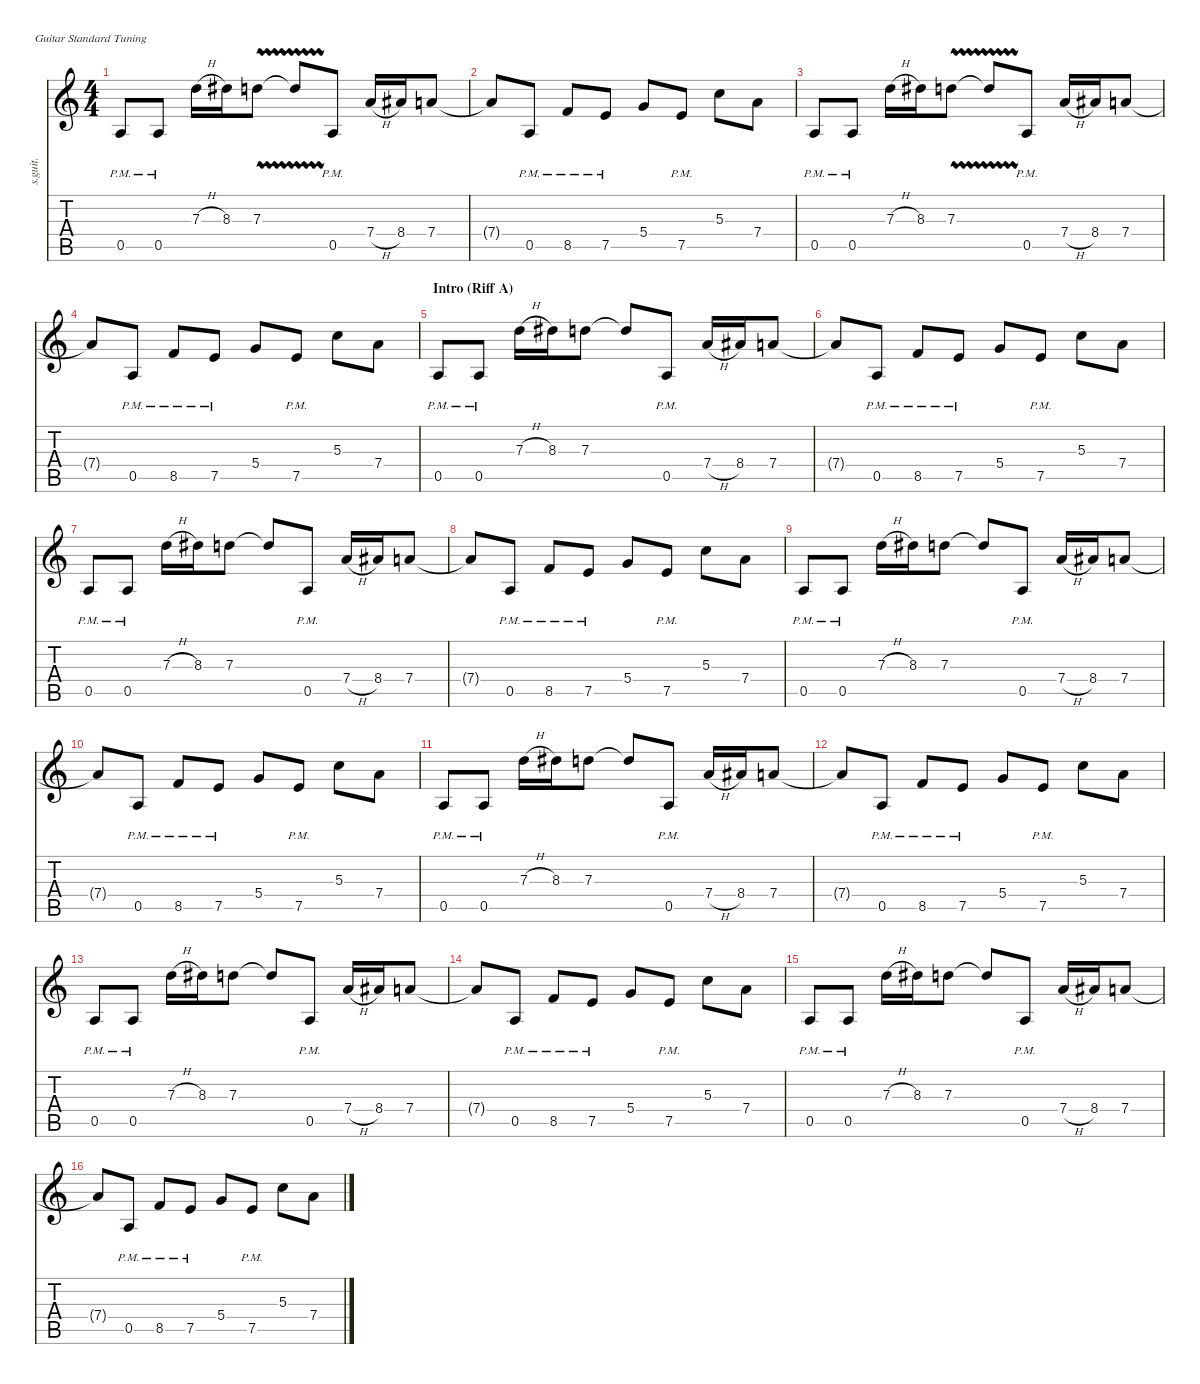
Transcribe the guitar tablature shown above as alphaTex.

\defaultSystemsLayout 4
\hideDynamics
\bracketExtendMode nobrackets
\track ("Kirk Hammett - Lead Guitar" "s.guit.") {instrument distortionguitar}
\staff {score tabs}
\tuning (E4 B3 G3 D3 A2 E2)
\ts (4 4)
\beaming (8 2 2 2 2)
\tempo (140 hide)
\clef g2
\ks c
0.5{pm}.8{lyrics (0 "") lyrics (1 "") lyrics (2 "") lyrics (3 "") lyrics (4 "") dy f instrument distortionguitar} 0.5{pm}.8{lyrics (0 "") lyrics (1 "") lyrics (2 "") lyrics (3 "") lyrics (4 "")} 7.3{h}.16{lyrics (0 "") lyrics (1 "") lyrics (2 "") lyrics (3 "") lyrics (4 "")} 8.3{acc #}.16{lyrics (0 "") lyrics (1 "") lyrics (2 "") lyrics (3 "") lyrics (4 "")} 7.3{vw}.8{lyrics (0 "") lyrics (1 "") lyrics (2 "") lyrics (3 "") lyrics (4 "")} 7.3{t}.8{lyrics (0 "") lyrics (1 "") lyrics (2 "") lyrics (3 "") lyrics (4 "")} 0.5{pm}.8{lyrics (0 "") lyrics (1 "") lyrics (2 "") lyrics (3 "") lyrics (4 "")} 7.4{h}.16{lyrics (0 "") lyrics (1 "") lyrics (2 "") lyrics (3 "") lyrics (4 "")} 8.4{acc #}.16{lyrics (0 "") lyrics (1 "") lyrics (2 "") lyrics (3 "") lyrics (4 "")} 7.4.8{lyrics (0 "") lyrics (1 "") lyrics (2 "") lyrics (3 "") lyrics (4 "")} |
7.4{t}.8{lyrics (0 "") lyrics (1 "") lyrics (2 "") lyrics (3 "") lyrics (4 "")} 0.5{pm}.8{lyrics (0 "") lyrics (1 "") lyrics (2 "") lyrics (3 "") lyrics (4 "")} 8.5{pm}.8{lyrics (0 "") lyrics (1 "") lyrics (2 "") lyrics (3 "") lyrics (4 "")} 7.5{pm}.8{lyrics (0 "") lyrics (1 "") lyrics (2 "") lyrics (3 "") lyrics (4 "")} 5.4.8{lyrics (0 "") lyrics (1 "") lyrics (2 "") lyrics (3 "") lyrics (4 "")} 7.5{pm}.8{lyrics (0 "") lyrics (1 "") lyrics (2 "") lyrics (3 "") lyrics (4 "")} 5.3.8{lyrics (0 "") lyrics (1 "") lyrics (2 "") lyrics (3 "") lyrics (4 "")} 7.4.8{lyrics (0 "") lyrics (1 "") lyrics (2 "") lyrics (3 "") lyrics (4 "")} |
0.5{pm}.8{lyrics (0 "") lyrics (1 "") lyrics (2 "") lyrics (3 "") lyrics (4 "")} 0.5{pm}.8{lyrics (0 "") lyrics (1 "") lyrics (2 "") lyrics (3 "") lyrics (4 "")} 7.3{h}.16{lyrics (0 "") lyrics (1 "") lyrics (2 "") lyrics (3 "") lyrics (4 "")} 8.3{acc #}.16{lyrics (0 "") lyrics (1 "") lyrics (2 "") lyrics (3 "") lyrics (4 "")} 7.3{vw}.8{lyrics (0 "") lyrics (1 "") lyrics (2 "") lyrics (3 "") lyrics (4 "")} 7.3{t}.8{lyrics (0 "") lyrics (1 "") lyrics (2 "") lyrics (3 "") lyrics (4 "")} 0.5{pm}.8{lyrics (0 "") lyrics (1 "") lyrics (2 "") lyrics (3 "") lyrics (4 "")} 7.4{h}.16{lyrics (0 "") lyrics (1 "") lyrics (2 "") lyrics (3 "") lyrics (4 "")} 8.4{acc #}.16{lyrics (0 "") lyrics (1 "") lyrics (2 "") lyrics (3 "") lyrics (4 "")} 7.4.8{lyrics (0 "") lyrics (1 "") lyrics (2 "") lyrics (3 "") lyrics (4 "")} |
7.4{t}.8{lyrics (0 "") lyrics (1 "") lyrics (2 "") lyrics (3 "") lyrics (4 "")} 0.5{pm}.8{lyrics (0 "") lyrics (1 "") lyrics (2 "") lyrics (3 "") lyrics (4 "")} 8.5{pm}.8{lyrics (0 "") lyrics (1 "") lyrics (2 "") lyrics (3 "") lyrics (4 "")} 7.5{pm}.8{lyrics (0 "") lyrics (1 "") lyrics (2 "") lyrics (3 "") lyrics (4 "")} 5.4.8{lyrics (0 "") lyrics (1 "") lyrics (2 "") lyrics (3 "") lyrics (4 "")} 7.5{pm}.8{lyrics (0 "") lyrics (1 "") lyrics (2 "") lyrics (3 "") lyrics (4 "")} 5.3.8{lyrics (0 "") lyrics (1 "") lyrics (2 "") lyrics (3 "") lyrics (4 "")} 7.4.8{lyrics (0 "") lyrics (1 "") lyrics (2 "") lyrics (3 "") lyrics (4 "")} |
\section ("" "Intro (Riff A)")
0.5{pm}.8{lyrics (0 "") lyrics (1 "") lyrics (2 "") lyrics (3 "") lyrics (4 "")} 0.5{pm}.8{lyrics (0 "") lyrics (1 "") lyrics (2 "") lyrics (3 "") lyrics (4 "")} 7.3{h}.16{lyrics (0 "") lyrics (1 "") lyrics (2 "") lyrics (3 "") lyrics (4 "")} 8.3{acc #}.16{lyrics (0 "") lyrics (1 "") lyrics (2 "") lyrics (3 "") lyrics (4 "")} 7.3.8{lyrics (0 "") lyrics (1 "") lyrics (2 "") lyrics (3 "") lyrics (4 "")} 7.3{t}.8{lyrics (0 "") lyrics (1 "") lyrics (2 "") lyrics (3 "") lyrics (4 "")} 0.5{pm}.8{lyrics (0 "") lyrics (1 "") lyrics (2 "") lyrics (3 "") lyrics (4 "")} 7.4{h}.16{lyrics (0 "") lyrics (1 "") lyrics (2 "") lyrics (3 "") lyrics (4 "")} 8.4{acc #}.16{lyrics (0 "") lyrics (1 "") lyrics (2 "") lyrics (3 "") lyrics (4 "")} 7.4.8{lyrics (0 "") lyrics (1 "") lyrics (2 "") lyrics (3 "") lyrics (4 "")} |
7.4{t}.8{lyrics (0 "") lyrics (1 "") lyrics (2 "") lyrics (3 "") lyrics (4 "")} 0.5{pm}.8{lyrics (0 "") lyrics (1 "") lyrics (2 "") lyrics (3 "") lyrics (4 "")} 8.5{pm}.8{lyrics (0 "") lyrics (1 "") lyrics (2 "") lyrics (3 "") lyrics (4 "")} 7.5{pm}.8{lyrics (0 "") lyrics (1 "") lyrics (2 "") lyrics (3 "") lyrics (4 "")} 5.4.8{lyrics (0 "") lyrics (1 "") lyrics (2 "") lyrics (3 "") lyrics (4 "")} 7.5{pm}.8{lyrics (0 "") lyrics (1 "") lyrics (2 "") lyrics (3 "") lyrics (4 "")} 5.3.8{lyrics (0 "") lyrics (1 "") lyrics (2 "") lyrics (3 "") lyrics (4 "")} 7.4.8{lyrics (0 "") lyrics (1 "") lyrics (2 "") lyrics (3 "") lyrics (4 "")} |
0.5{pm}.8{lyrics (0 "") lyrics (1 "") lyrics (2 "") lyrics (3 "") lyrics (4 "")} 0.5{pm}.8{lyrics (0 "") lyrics (1 "") lyrics (2 "") lyrics (3 "") lyrics (4 "")} 7.3{h}.16{lyrics (0 "") lyrics (1 "") lyrics (2 "") lyrics (3 "") lyrics (4 "")} 8.3{acc #}.16{lyrics (0 "") lyrics (1 "") lyrics (2 "") lyrics (3 "") lyrics (4 "")} 7.3.8{lyrics (0 "") lyrics (1 "") lyrics (2 "") lyrics (3 "") lyrics (4 "")} 7.3{t}.8{lyrics (0 "") lyrics (1 "") lyrics (2 "") lyrics (3 "") lyrics (4 "")} 0.5{pm}.8{lyrics (0 "") lyrics (1 "") lyrics (2 "") lyrics (3 "") lyrics (4 "")} 7.4{h}.16{lyrics (0 "") lyrics (1 "") lyrics (2 "") lyrics (3 "") lyrics (4 "")} 8.4{acc #}.16{lyrics (0 "") lyrics (1 "") lyrics (2 "") lyrics (3 "") lyrics (4 "")} 7.4.8{lyrics (0 "") lyrics (1 "") lyrics (2 "") lyrics (3 "") lyrics (4 "")} |
7.4{t}.8{lyrics (0 "") lyrics (1 "") lyrics (2 "") lyrics (3 "") lyrics (4 "")} 0.5{pm}.8{lyrics (0 "") lyrics (1 "") lyrics (2 "") lyrics (3 "") lyrics (4 "")} 8.5{pm}.8{lyrics (0 "") lyrics (1 "") lyrics (2 "") lyrics (3 "") lyrics (4 "")} 7.5{pm}.8{lyrics (0 "") lyrics (1 "") lyrics (2 "") lyrics (3 "") lyrics (4 "")} 5.4.8{lyrics (0 "") lyrics (1 "") lyrics (2 "") lyrics (3 "") lyrics (4 "")} 7.5{pm}.8{lyrics (0 "") lyrics (1 "") lyrics (2 "") lyrics (3 "") lyrics (4 "")} 5.3.8{lyrics (0 "") lyrics (1 "") lyrics (2 "") lyrics (3 "") lyrics (4 "")} 7.4.8{lyrics (0 "") lyrics (1 "") lyrics (2 "") lyrics (3 "") lyrics (4 "")} |
0.5{pm}.8{lyrics (0 "") lyrics (1 "") lyrics (2 "") lyrics (3 "") lyrics (4 "")} 0.5{pm}.8{lyrics (0 "") lyrics (1 "") lyrics (2 "") lyrics (3 "") lyrics (4 "")} 7.3{h}.16{lyrics (0 "") lyrics (1 "") lyrics (2 "") lyrics (3 "") lyrics (4 "")} 8.3{acc #}.16{lyrics (0 "") lyrics (1 "") lyrics (2 "") lyrics (3 "") lyrics (4 "")} 7.3.8{lyrics (0 "") lyrics (1 "") lyrics (2 "") lyrics (3 "") lyrics (4 "")} 7.3{t}.8{lyrics (0 "") lyrics (1 "") lyrics (2 "") lyrics (3 "") lyrics (4 "")} 0.5{pm}.8{lyrics (0 "") lyrics (1 "") lyrics (2 "") lyrics (3 "") lyrics (4 "")} 7.4{h}.16{lyrics (0 "") lyrics (1 "") lyrics (2 "") lyrics (3 "") lyrics (4 "")} 8.4{acc #}.16{lyrics (0 "") lyrics (1 "") lyrics (2 "") lyrics (3 "") lyrics (4 "")} 7.4.8{lyrics (0 "") lyrics (1 "") lyrics (2 "") lyrics (3 "") lyrics (4 "")} |
7.4{t}.8{lyrics (0 "") lyrics (1 "") lyrics (2 "") lyrics (3 "") lyrics (4 "")} 0.5{pm}.8{lyrics (0 "") lyrics (1 "") lyrics (2 "") lyrics (3 "") lyrics (4 "")} 8.5{pm}.8{lyrics (0 "") lyrics (1 "") lyrics (2 "") lyrics (3 "") lyrics (4 "")} 7.5{pm}.8{lyrics (0 "") lyrics (1 "") lyrics (2 "") lyrics (3 "") lyrics (4 "")} 5.4.8{lyrics (0 "") lyrics (1 "") lyrics (2 "") lyrics (3 "") lyrics (4 "")} 7.5{pm}.8{lyrics (0 "") lyrics (1 "") lyrics (2 "") lyrics (3 "") lyrics (4 "")} 5.3.8{lyrics (0 "") lyrics (1 "") lyrics (2 "") lyrics (3 "") lyrics (4 "")} 7.4.8{lyrics (0 "") lyrics (1 "") lyrics (2 "") lyrics (3 "") lyrics (4 "")} |
0.5{pm}.8{lyrics (0 "") lyrics (1 "") lyrics (2 "") lyrics (3 "") lyrics (4 "")} 0.5{pm}.8{lyrics (0 "") lyrics (1 "") lyrics (2 "") lyrics (3 "") lyrics (4 "")} 7.3{h}.16{lyrics (0 "") lyrics (1 "") lyrics (2 "") lyrics (3 "") lyrics (4 "")} 8.3{acc #}.16{lyrics (0 "") lyrics (1 "") lyrics (2 "") lyrics (3 "") lyrics (4 "")} 7.3.8{lyrics (0 "") lyrics (1 "") lyrics (2 "") lyrics (3 "") lyrics (4 "")} 7.3{t}.8{lyrics (0 "") lyrics (1 "") lyrics (2 "") lyrics (3 "") lyrics (4 "")} 0.5{pm}.8{lyrics (0 "") lyrics (1 "") lyrics (2 "") lyrics (3 "") lyrics (4 "")} 7.4{h}.16{lyrics (0 "") lyrics (1 "") lyrics (2 "") lyrics (3 "") lyrics (4 "")} 8.4{acc #}.16{lyrics (0 "") lyrics (1 "") lyrics (2 "") lyrics (3 "") lyrics (4 "")} 7.4.8{lyrics (0 "") lyrics (1 "") lyrics (2 "") lyrics (3 "") lyrics (4 "")} |
7.4{t}.8{lyrics (0 "") lyrics (1 "") lyrics (2 "") lyrics (3 "") lyrics (4 "")} 0.5{pm}.8{lyrics (0 "") lyrics (1 "") lyrics (2 "") lyrics (3 "") lyrics (4 "")} 8.5{pm}.8{lyrics (0 "") lyrics (1 "") lyrics (2 "") lyrics (3 "") lyrics (4 "")} 7.5{pm}.8{lyrics (0 "") lyrics (1 "") lyrics (2 "") lyrics (3 "") lyrics (4 "")} 5.4.8{lyrics (0 "") lyrics (1 "") lyrics (2 "") lyrics (3 "") lyrics (4 "")} 7.5{pm}.8{lyrics (0 "") lyrics (1 "") lyrics (2 "") lyrics (3 "") lyrics (4 "")} 5.3.8{lyrics (0 "") lyrics (1 "") lyrics (2 "") lyrics (3 "") lyrics (4 "")} 7.4.8{lyrics (0 "") lyrics (1 "") lyrics (2 "") lyrics (3 "") lyrics (4 "")} |
0.5{pm}.8{lyrics (0 "") lyrics (1 "") lyrics (2 "") lyrics (3 "") lyrics (4 "")} 0.5{pm}.8{lyrics (0 "") lyrics (1 "") lyrics (2 "") lyrics (3 "") lyrics (4 "")} 7.3{h}.16{lyrics (0 "") lyrics (1 "") lyrics (2 "") lyrics (3 "") lyrics (4 "")} 8.3{acc #}.16{lyrics (0 "") lyrics (1 "") lyrics (2 "") lyrics (3 "") lyrics (4 "")} 7.3.8{lyrics (0 "") lyrics (1 "") lyrics (2 "") lyrics (3 "") lyrics (4 "")} 7.3{t}.8{lyrics (0 "") lyrics (1 "") lyrics (2 "") lyrics (3 "") lyrics (4 "")} 0.5{pm}.8{lyrics (0 "") lyrics (1 "") lyrics (2 "") lyrics (3 "") lyrics (4 "")} 7.4{h}.16{lyrics (0 "") lyrics (1 "") lyrics (2 "") lyrics (3 "") lyrics (4 "")} 8.4{acc #}.16{lyrics (0 "") lyrics (1 "") lyrics (2 "") lyrics (3 "") lyrics (4 "")} 7.4.8{lyrics (0 "") lyrics (1 "") lyrics (2 "") lyrics (3 "") lyrics (4 "")} |
7.4{t}.8{lyrics (0 "") lyrics (1 "") lyrics (2 "") lyrics (3 "") lyrics (4 "")} 0.5{pm}.8{lyrics (0 "") lyrics (1 "") lyrics (2 "") lyrics (3 "") lyrics (4 "")} 8.5{pm}.8{lyrics (0 "") lyrics (1 "") lyrics (2 "") lyrics (3 "") lyrics (4 "")} 7.5{pm}.8{lyrics (0 "") lyrics (1 "") lyrics (2 "") lyrics (3 "") lyrics (4 "")} 5.4.8{lyrics (0 "") lyrics (1 "") lyrics (2 "") lyrics (3 "") lyrics (4 "")} 7.5{pm}.8{lyrics (0 "") lyrics (1 "") lyrics (2 "") lyrics (3 "") lyrics (4 "")} 5.3.8{lyrics (0 "") lyrics (1 "") lyrics (2 "") lyrics (3 "") lyrics (4 "")} 7.4.8{lyrics (0 "") lyrics (1 "") lyrics (2 "") lyrics (3 "") lyrics (4 "")} |
0.5{pm}.8{lyrics (0 "") lyrics (1 "") lyrics (2 "") lyrics (3 "") lyrics (4 "")} 0.5{pm}.8{lyrics (0 "") lyrics (1 "") lyrics (2 "") lyrics (3 "") lyrics (4 "")} 7.3{h}.16{lyrics (0 "") lyrics (1 "") lyrics (2 "") lyrics (3 "") lyrics (4 "")} 8.3{acc #}.16{lyrics (0 "") lyrics (1 "") lyrics (2 "") lyrics (3 "") lyrics (4 "")} 7.3.8{lyrics (0 "") lyrics (1 "") lyrics (2 "") lyrics (3 "") lyrics (4 "")} 7.3{t}.8{lyrics (0 "") lyrics (1 "") lyrics (2 "") lyrics (3 "") lyrics (4 "")} 0.5{pm}.8{lyrics (0 "") lyrics (1 "") lyrics (2 "") lyrics (3 "") lyrics (4 "")} 7.4{h}.16{lyrics (0 "") lyrics (1 "") lyrics (2 "") lyrics (3 "") lyrics (4 "")} 8.4{acc #}.16{lyrics (0 "") lyrics (1 "") lyrics (2 "") lyrics (3 "") lyrics (4 "")} 7.4.8{lyrics (0 "") lyrics (1 "") lyrics (2 "") lyrics (3 "") lyrics (4 "")} |
7.4{t}.8{lyrics (0 "") lyrics (1 "") lyrics (2 "") lyrics (3 "") lyrics (4 "")} 0.5{pm}.8{lyrics (0 "") lyrics (1 "") lyrics (2 "") lyrics (3 "") lyrics (4 "")} 8.5{pm}.8{lyrics (0 "") lyrics (1 "") lyrics (2 "") lyrics (3 "") lyrics (4 "")} 7.5{pm}.8{lyrics (0 "") lyrics (1 "") lyrics (2 "") lyrics (3 "") lyrics (4 "")} 5.4.8{lyrics (0 "") lyrics (1 "") lyrics (2 "") lyrics (3 "") lyrics (4 "")} 7.5{pm}.8{lyrics (0 "") lyrics (1 "") lyrics (2 "") lyrics (3 "") lyrics (4 "")} 5.3.8{lyrics (0 "") lyrics (1 "") lyrics (2 "") lyrics (3 "") lyrics (4 "")} 7.4.8{lyrics (0 "") lyrics (1 "") lyrics (2 "") lyrics (3 "") lyrics (4 "")}
